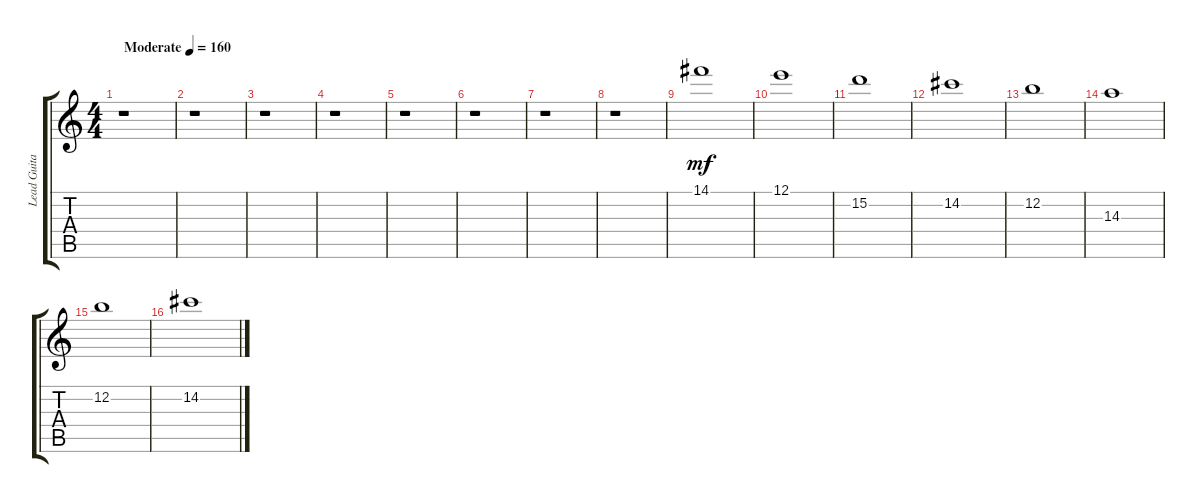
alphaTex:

\track ("Lead Guitar" "Lead Guita") {instrument distortionguitar}
\staff {score tabs}
\tuning (E4 B3 G3 D3 A2 E2) {hide}
\ts (4 4)
\tempo (160 "Moderate")
\clef g2
\ks c
r.1{dy mf instrument distortionguitar} |
r.1 |
r.1 |
r.1 |
r.1 |
r.1 |
r.1 |
r.1 |
14.1.1 |
12.1.1 |
15.2.1 |
14.2.1 |
12.2.1 |
14.3.1 |
12.2.1 |
14.2.1
